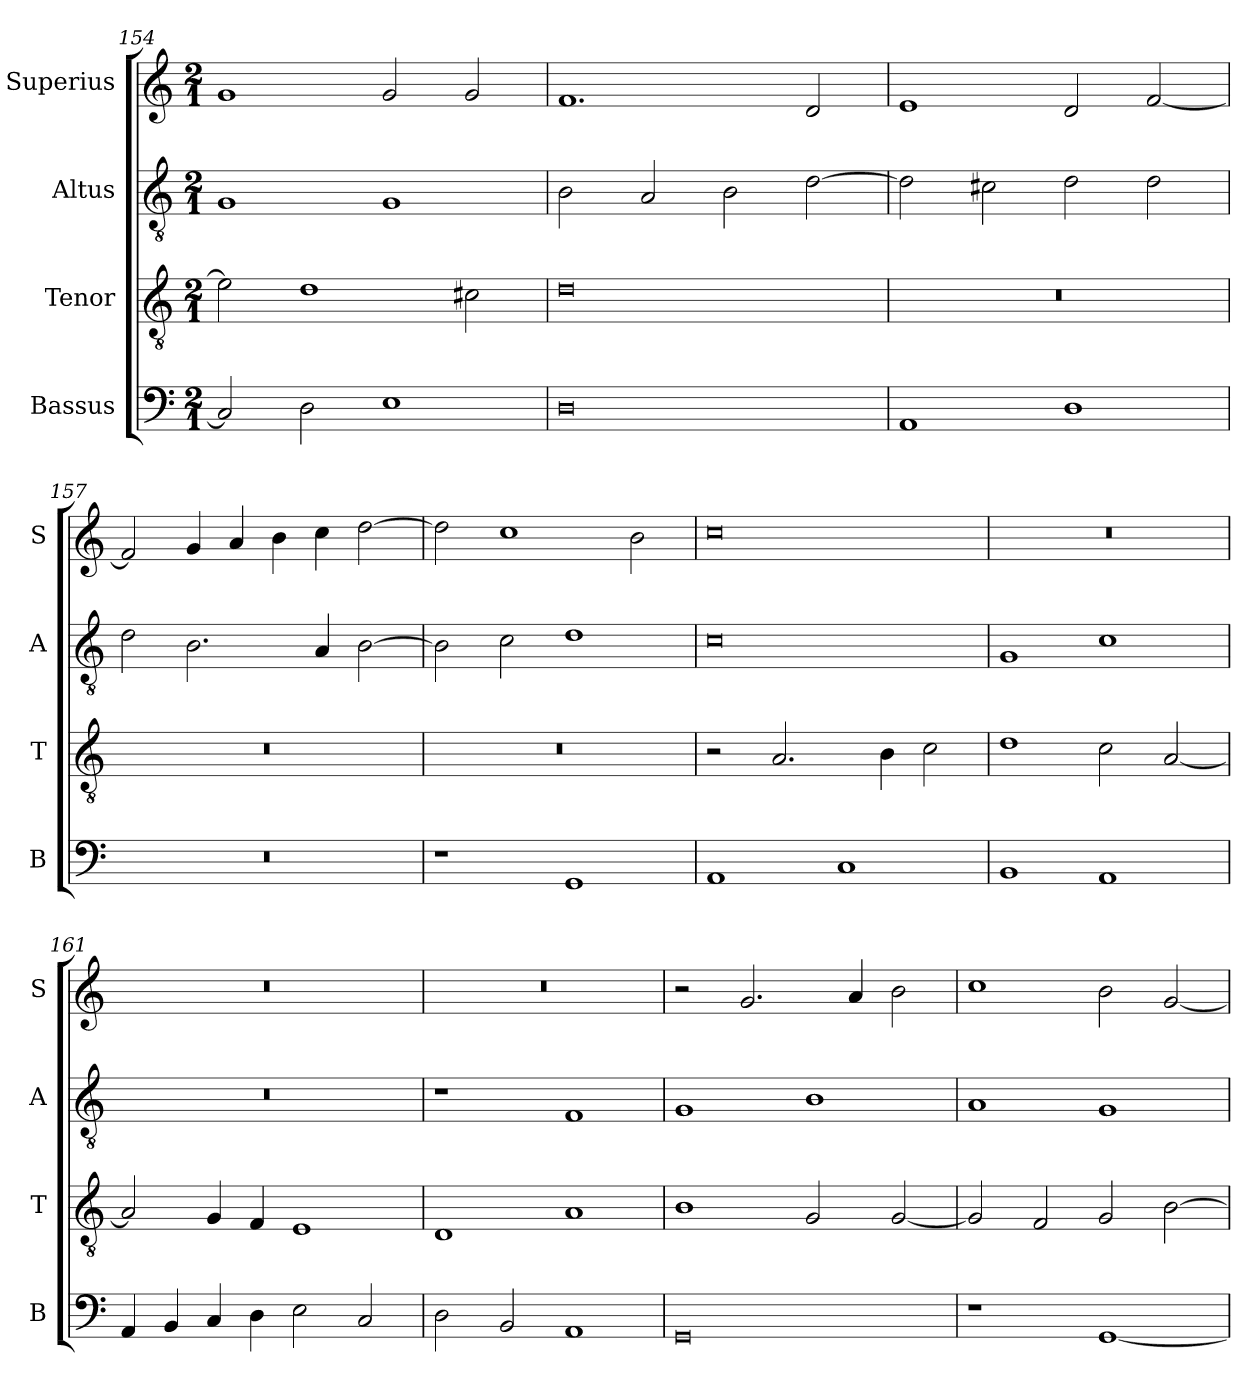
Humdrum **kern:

**kern	**kern	**kern	**kern
*part4	*part3	*part2	*part1
*staff4	*staff3	*staff2	*staff1
*I"Bassus	*I"Tenor	*I"Altus	*I"Superius
*I'B	*I'T	*I'A	*I'S
*clefF4	*clefGv2	*clefGv2	*clefG2
*k[]	*k[]	*k[]	*k[]
*C:	*C:	*C:	*C:
*M2/1	*M2/1	*M2/1	*M2/1
=154	=154	=154	=154
2C]	2e]	1G	1g
2D	1d	.	.
1E	.	1G	2g
.	2c#X	.	2g
=155	=155	=155	=155
0D	0d	2B	1.f
.	.	2A	.
.	.	2B	.
.	.	[2d	2d
=156	=156	=156	=156
1AA	0r	2d]	1e
.	.	2c#X	.
1D	.	2d	2d
.	.	2d	[2f
=157	=157	=157	=157
0r	0r	2d	2f]
.	.	2.B	4g
.	.	.	4a
.	.	.	4b
.	.	4A	4cc
.	.	[2B	[2dd
=158	=158	=158	=158
1r	0r	2B]	2dd]
.	.	2c	1cc
1GG	.	1d	.
.	.	.	2b
=159	=159	=159	=159
1AA	2r	0c	0cc
.	2.A	.	.
1C	.	.	.
.	4B	.	.
.	2c	.	.
=160	=160	=160	=160
1BB	1d	1G	0r
1AA	2c	1c	.
.	[2A	.	.
=161	=161	=161	=161
4AA	2A]	0r	0r
4BB	.	.	.
4C	4G	.	.
4D	4F	.	.
2E	1E	.	.
2C	.	.	.
=162	=162	=162	=162
2D	1D	1r	0r
2BB	.	.	.
1AA	1A	1F	.
=163	=163	=163	=163
0GG	1B	1G	2r
.	.	.	2.g
.	2G	1B	.
.	.	.	4a
.	[2G	.	2b
=164	=164	=164	=164
1r	2G]	1A	1cc
.	2F	.	.
[1GG	2G	1G	2b
.	[2B	.	[2g
=	=	=	=
*-	*-	*-	*-
